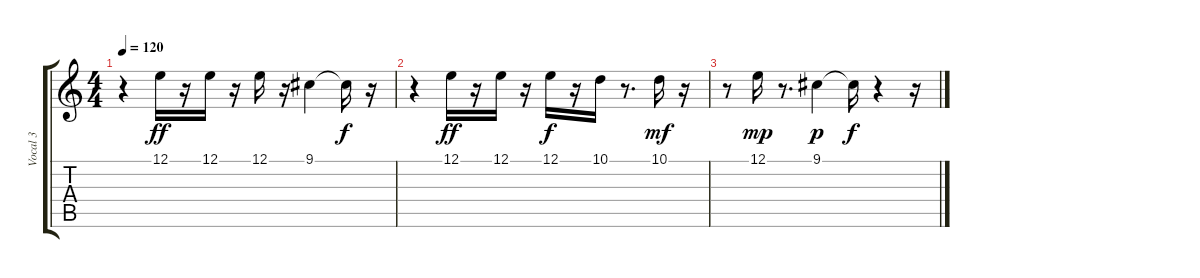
\track ("Vocal 3" "Vocal 3") {instrument electricpiano2}
\staff {score tabs}
\tuning (E4 B3 G3 D3 A2 E2) {hide}
\ts (4 4)
\tempo 120
\clef g2
\ks c
r.4{dy f} 12.1.16{dy ff} r.16 12.1.16 r.16 12.1.16 r.16 9.1.4 9.1{t}.16{dy f} r.16 |
r.4 12.1.16{dy ff} r.16 12.1.16 r.16 12.1.16{dy f} r.16 10.1.16 r.8{d} 10.1.16{dy mf} r.16 |
r.8 12.1.16{dy mp} r.8{d} 9.1.4{dy p} 9.1{t}.16{dy f} r.4 r.16
